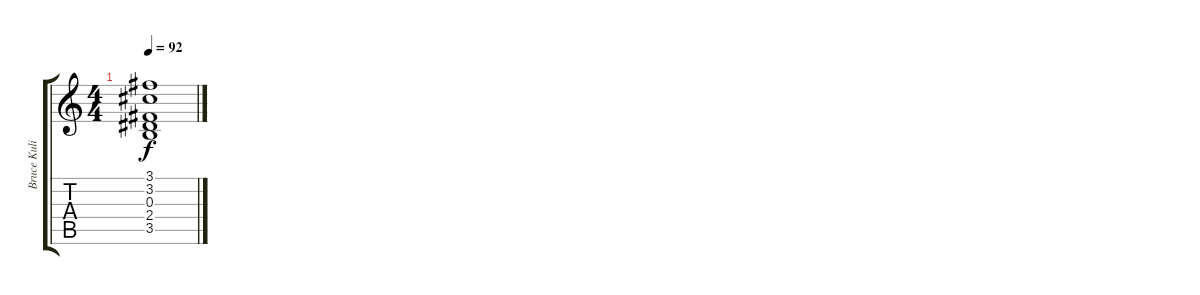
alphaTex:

\track ("Bruce Kulick" "Bruce Kuli") {instrument overdrivenguitar}
\staff {score tabs}
\tuning (Eb4 Bb3 Gb3 Db3 Ab2 Eb2) {hide}
\ts (4 4)
\tempo 92
\clef g2
\ks c
(3.1{t} 3.2{t} 0.3{t} 2.4{t} 3.5{t}).1{dy f}
